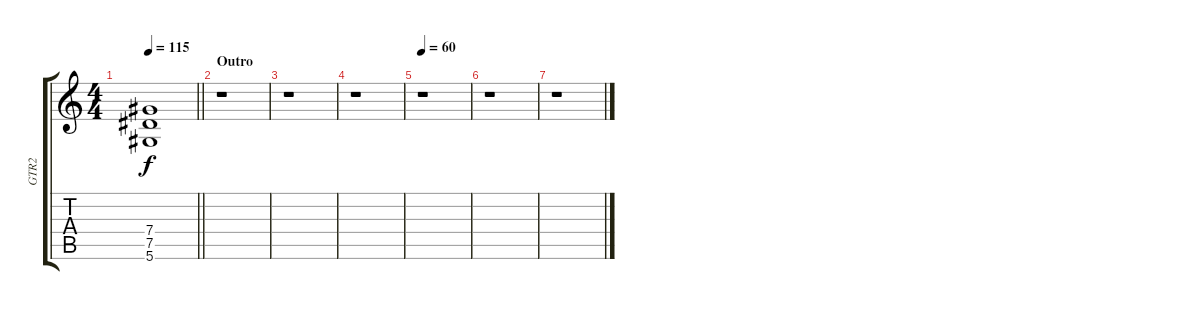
\track ("GTR2" "GTR2") {instrument distortionguitar}
\staff {score tabs}
\tuning (Eb4 Bb3 Gb3 Db3 Ab2 Eb2) {hide}
\ts (4 4)
\tempo 115
\clef g2
\barLineRight lightlight
\ks c
(7.4{t} 7.5{t} 5.6{t}).1{dy f} |
\section ("" "Outro")
r.1 |
r.1 |
r.1 |
\tempo 60
r.1 |
r.1 |
r.1
